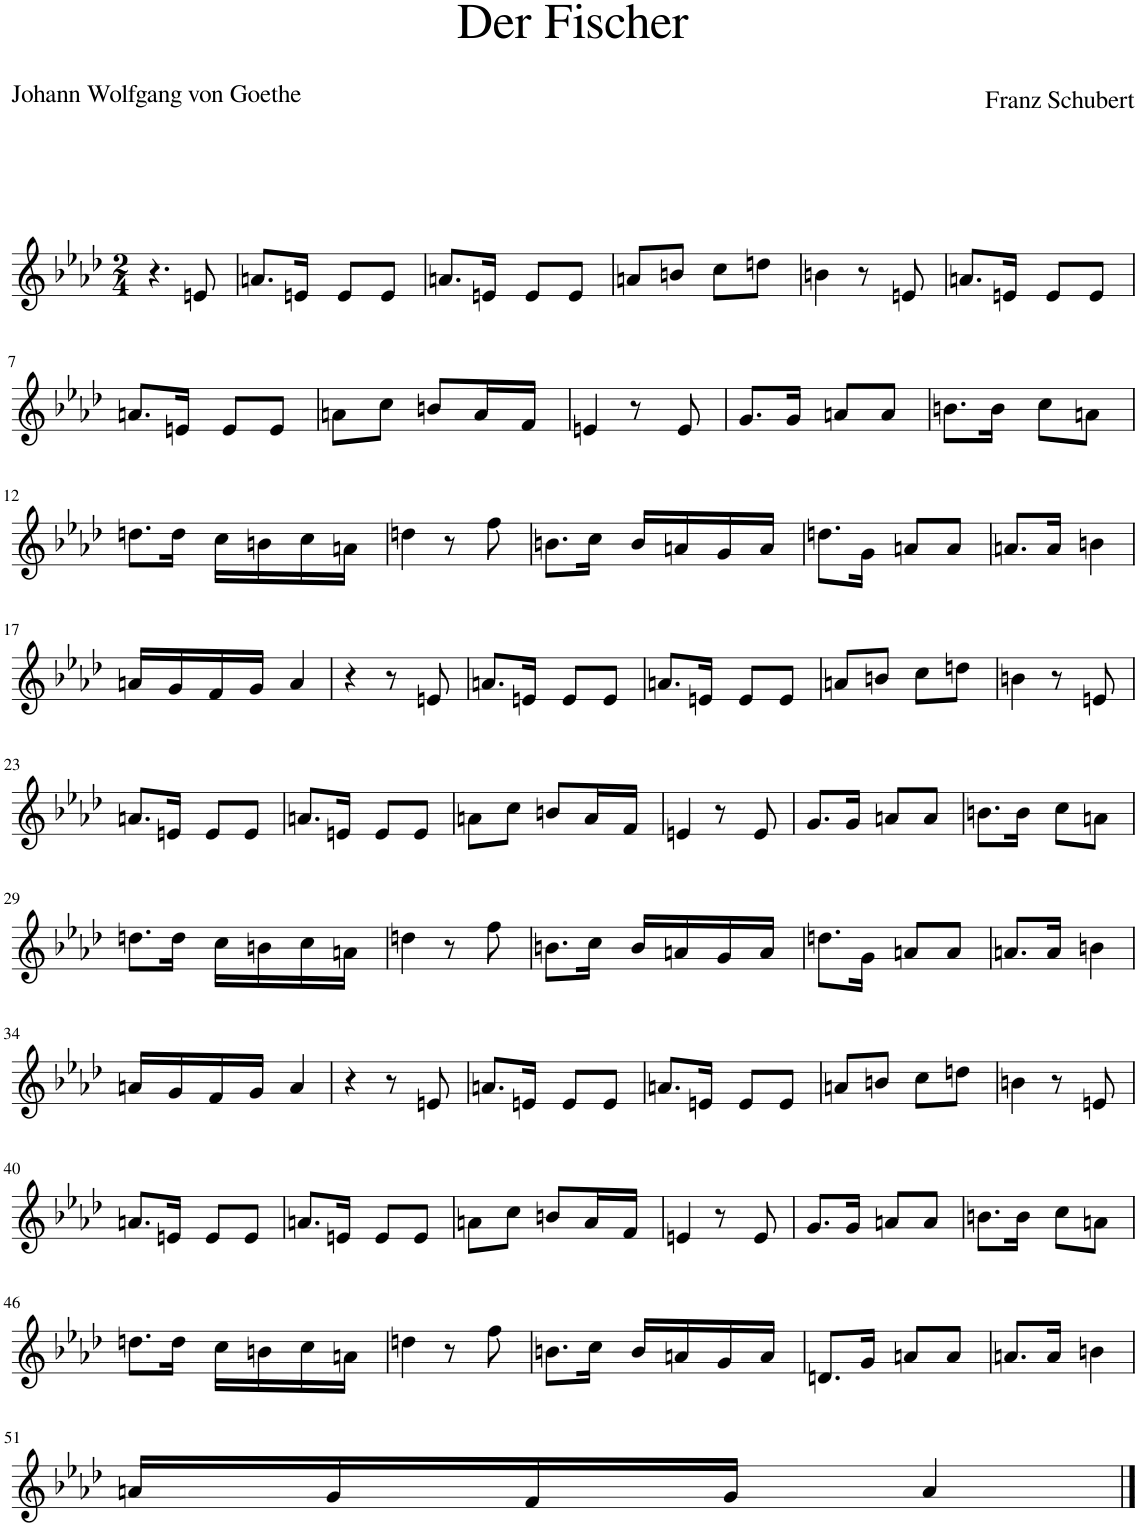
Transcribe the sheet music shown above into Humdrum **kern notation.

**kern
*part1
*staff1
*I"Piano
*I'Pno
*clefG2
*k[b-e-a-d-]
*M2/4
=1
4.r
8en/
=2
8.an/L
16en/Jk
8e/L
8e/J
=3
8.an/L
16en/Jk
8e/L
8e/J
=4
8an/L
8bn/J
8cc\L
8ddn\J
=5
4bn\
8r
8en/
=6
8.an/L
16en/Jk
8e/L
8e/J
!!LO:LB:g=z
=7
8.an/L
16en/Jk
8e/L
8e/J
=8
8an\L
8cc\J
8bn/L
16a/L
16f/JJ
=9
4en/
8r
8e/
=10
8.g/L
16g/Jk
8an/L
8a/J
=11
8.bn\L
16b\Jk
8cc\L
8an\J
!!LO:LB:g=z
=12
8.ddn\L
16dd\Jk
16cc\LL
16bn\
16cc\
16an\JJ
=13
4ddn\
8r
8ff\
=14
8.bn\L
16cc\Jk
16b/LL
16an/
16g/
16a/JJ
=15
8.ddn\L
16g\Jk
8an/L
8a/J
=16
8.an/L
16a/Jk
4bn\
!!LO:LB:g=z
=17
16an/LL
16g/
16f/
16g/JJ
4a/
=18
4r
8r
8en/
=19
8.an/L
16en/Jk
8e/L
8e/J
=20
8.an/L
16en/Jk
8e/L
8e/J
=21
8an/L
8bn/J
8cc\L
8ddn\J
=22
4bn\
8r
8en/
!!LO:LB:g=z
=23
8.an/L
16en/Jk
8e/L
8e/J
=24
8.an/L
16en/Jk
8e/L
8e/J
=25
8an\L
8cc\J
8bn/L
16a/L
16f/JJ
=26
4en/
8r
8e/
=27
8.g/L
16g/Jk
8an/L
8a/J
=28
8.bn\L
16b\Jk
8cc\L
8an\J
!!LO:LB:g=z
=29
8.ddn\L
16dd\Jk
16cc\LL
16bn\
16cc\
16an\JJ
=30
4ddn\
8r
8ff\
=31
8.bn\L
16cc\Jk
16b/LL
16an/
16g/
16a/JJ
=32
8.ddn\L
16g\Jk
8an/L
8a/J
=33
8.an/L
16a/Jk
4bn\
!!LO:LB:g=z
=34
16an/LL
16g/
16f/
16g/JJ
4a/
=35
4r
8r
8en/
=36
8.an/L
16en/Jk
8e/L
8e/J
=37
8.an/L
16en/Jk
8e/L
8e/J
=38
8an/L
8bn/J
8cc\L
8ddn\J
=39
4bn\
8r
8en/
!!LO:LB:g=z
=40
8.an/L
16en/Jk
8e/L
8e/J
=41
8.an/L
16en/Jk
8e/L
8e/J
=42
8an\L
8cc\J
8bn/L
16a/L
16f/JJ
=43
4en/
8r
8e/
=44
8.g/L
16g/Jk
8an/L
8a/J
=45
8.bn\L
16b\Jk
8cc\L
8an\J
!!LO:LB:g=z
=46
8.ddn\L
16dd\Jk
16cc\LL
16bn\
16cc\
16an\JJ
=47
4ddn\
8r
8ff\
=48
8.bn\L
16cc\Jk
16b/LL
16an/
16g/
16a/JJ
=49
8.dn/L
16g/Jk
8an/L
8a/J
=50
8.an/L
16a/Jk
4bn\
!!LO:LB:g=z
=51
16an/LL
16g/
16f/
16g/JJ
4a/
==
*-
